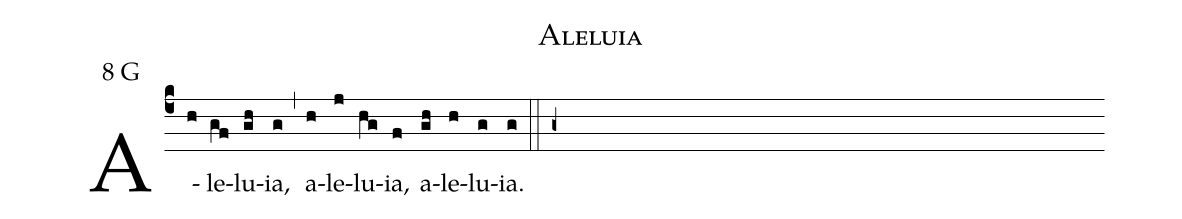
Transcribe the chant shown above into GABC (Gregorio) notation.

name: Aleluia;
mode: 8;
mode-differentia: G;
%%
(c4)

A(h)le(gf)lu(gh)ia,(g) (,) a(h)le(j)lu(hg)ia,(f) a(gh)le(h)lu(g)ia.(g)

(::)

(g+)
